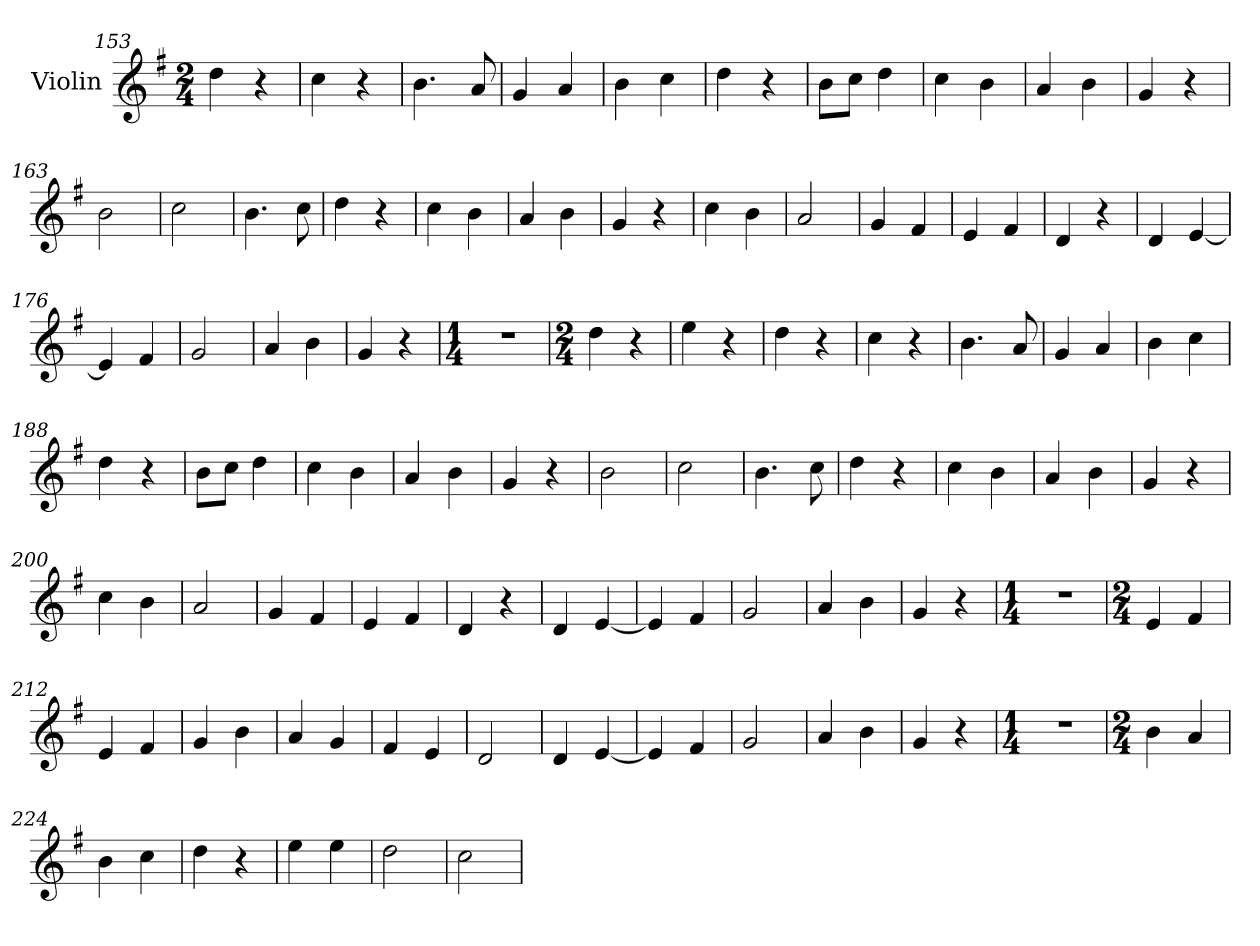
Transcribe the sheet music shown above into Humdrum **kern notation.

**kern
*part1
*staff1
*I"Violin
*clefG2
*k[f#]
*G:
*M2/4
=153
4dd\
4r
=154
4cc\
4r
!!LO:LB:g=z
=155
4.b\
8a/
=156
4g/
4a/
=157
4b\
4cc\
=158
4dd\
4r
=159
8b\L
8cc\J
4dd\
=160
4cc\
4b\
=161
4a/
4b\
=162
4g/
4r
=163
2b\
=164
2cc\
!!LO:LB:g=z
=165
4.b\
8cc\
=166
4dd\
4r
=167
4cc\
4b\
=168
4a/
4b\
=169
4g/
4r
=170
4cc\
4b\
=171
2a/
=172
4g/
4f#/
=173
4e/
4f#/
=174
4d/
4r
!!LO:LB:g=z
=175
4d/
[4e/
=176
4e/]
4f#/
=177
2g/
=178
4a/
4b\
=179
4g/
4r
=180
*M1/4
4r
=181
*M2/4
4dd\
4r
=182
4ee\
4r
=183
4dd\
4r
!!LO:LB:g=z
=184
4cc\
4r
=185
4.b\
8a/
=186
4g/
4a/
=187
4b\
4cc\
=188
4dd\
4r
=189
8b\L
8cc\J
4dd\
=190
4cc\
4b\
=191
4a/
4b\
=192
4g/
4r
=193
2b\
!!LO:PB:g=z
=194
2cc\
=195
4.b\
8cc\
=196
4dd\
4r
=197
4cc\
4b\
=198
4a/
4b\
=199
4g/
4r
=200
4cc\
4b\
=201
2a/
=202
4g/
4f#/
=203
4e/
4f#/
=204
4d/
4r
!!LO:LB:g=z
=205
4d/
[4e/
=206
4e/]
4f#/
=207
2g/
=208
4a/
4b\
=209
4g/
4r
=210
*M1/4
4r
=211
*M2/4
4e/
4f#/
=212
4e/
4f#/
=213
4g/
4b\
!!LO:LB:g=z
=214
4a/
4g/
=215
4f#/
4e/
=216
2d/
=217
4d/
[4e/
=218
4e/]
4f#/
=219
2g/
=220
4a/
4b\
=221
4g/
4r
=222
*M1/4
4r
=223
*M2/4
4b\
4a/
!!LO:LB:g=z
=224
4b\
4cc\
=225
4dd\
4r
=226
4ee\
4ee\
=227
2dd\
=228
2cc\
=
*-
